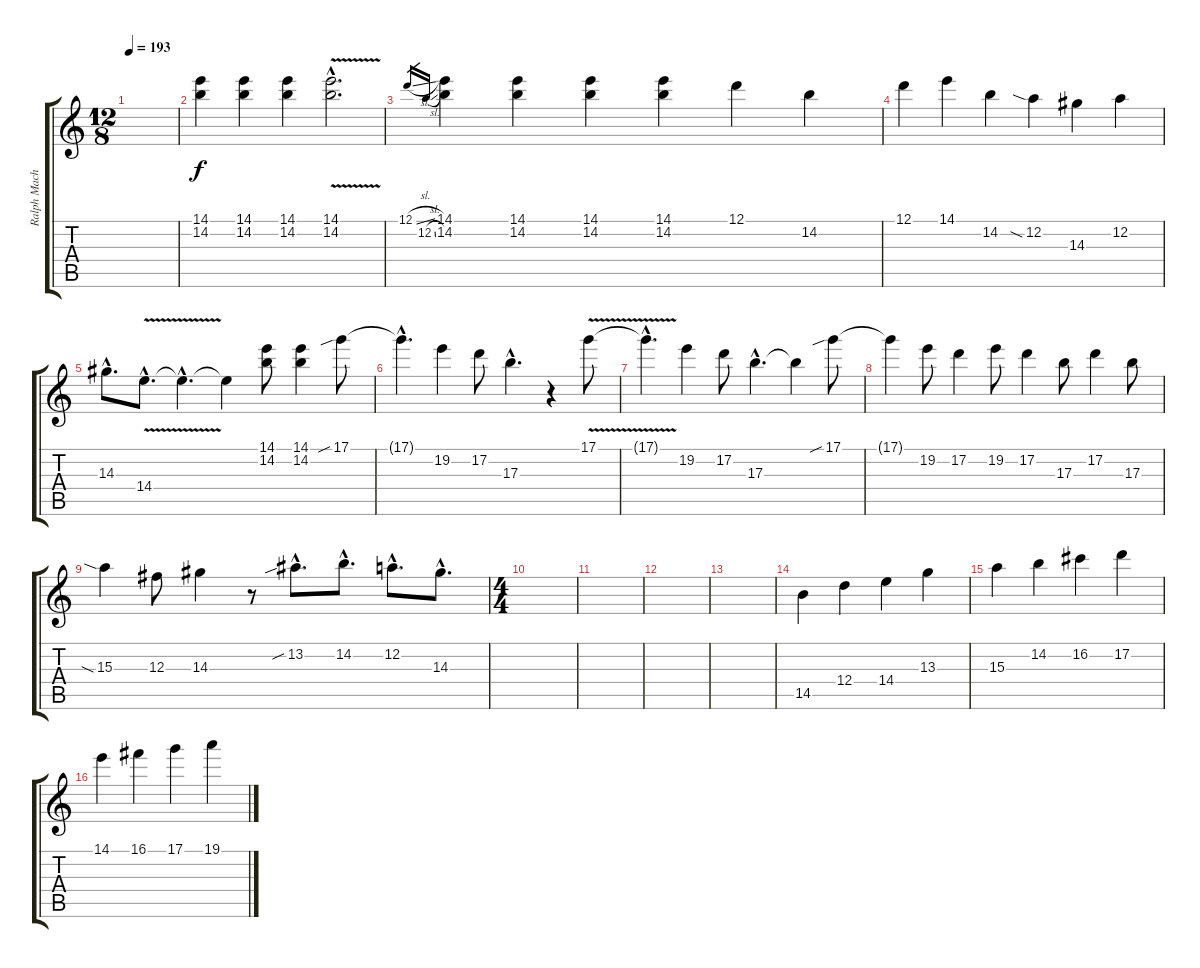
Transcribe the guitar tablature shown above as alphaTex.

\track ("Ralph Machio (open D)" "Ralph Mach") {instrument electricguitarclean}
\staff {score tabs}
\tuning (D4 A3 Gb3 D3 A2 D2) {hide}
\ts (12 8)
\tempo 193
\clef g2
\ks c
|
(14.1 14.2).4{dy f} (14.1 14.2).4 (14.1 14.2).4 (14.1{v hac} 14.2{v hac}).2{d} |
12.1{sl}.16{gr} 12.2{sl}.16{gr} (14.1 14.2).4 (14.1 14.2).4 (14.1 14.2).4 (14.1 14.2).4 12.1.4 14.2.4 |
12.1.4 14.1.4 14.2.4 12.2{sia}.4 14.3.4 12.2.4 |
14.3{hac}.8{d} 14.4{v hac}.8{d} 14.4{hac t}.4{d} 14.4{t}.4 (14.1 14.2).8 (14.1 14.2).4 17.1{sib}.8 |
17.1{hac t}.4{d} 19.2.4 17.2.8 17.3{hac}.4{d} r.4 17.1{v}.8 |
17.1{hac t}.4{d} 19.2.4 17.2.8 17.3{hac}.4{d} 17.3{t}.4 17.1{sib}.8 |
17.1{t}.4 19.2.8 17.2.4 19.2.8 17.2.4 17.3.8 17.2.4 17.3.8 |
15.3{sia}.4 12.3.8 14.3.4 r.8 13.2{sib hac}.8{d} 14.2{hac}.8{d} 12.2{hac}.8{d} 14.3{hac}.8{d} |
\ts (4 4)
|
|
|
|
14.5.4 12.4.4 14.4.4 13.3.4 |
15.3.4 14.2.4 16.2.4 17.2.4 |
14.1.4 16.1.4 17.1.4 19.1.4
